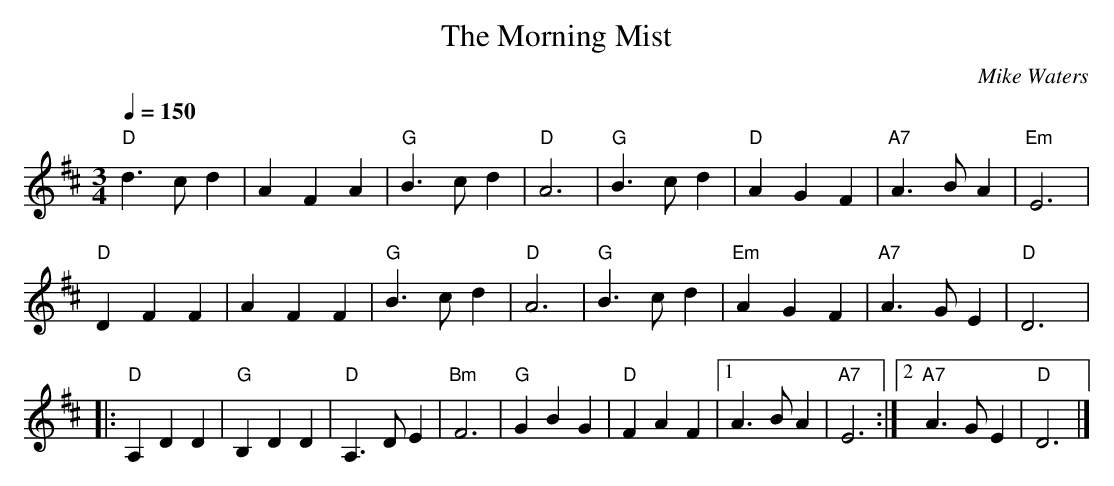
X:1
T:Morning Mist, The
C:Mike Waters
M:3/4
L:1/4
Q:150
K:D
"D"d>cd|AFA|"G"B>cd|"D"A3|"G"B>cd|"D"AGF|"A7"A>BA|"Em"E3|
"D"DFF|AFF|"G"B>cd|"D"A3|"G"B>cd|"Em"AGF|"A7"A>GE|"D"D3|:
"D"A,DD|"G"B,DD|"D"A,>DE|"Bm"F3|"G"GBG|"D"FAF|1A>BA|"A7"E3:|2"A7"A>GE|"D"D3|]
